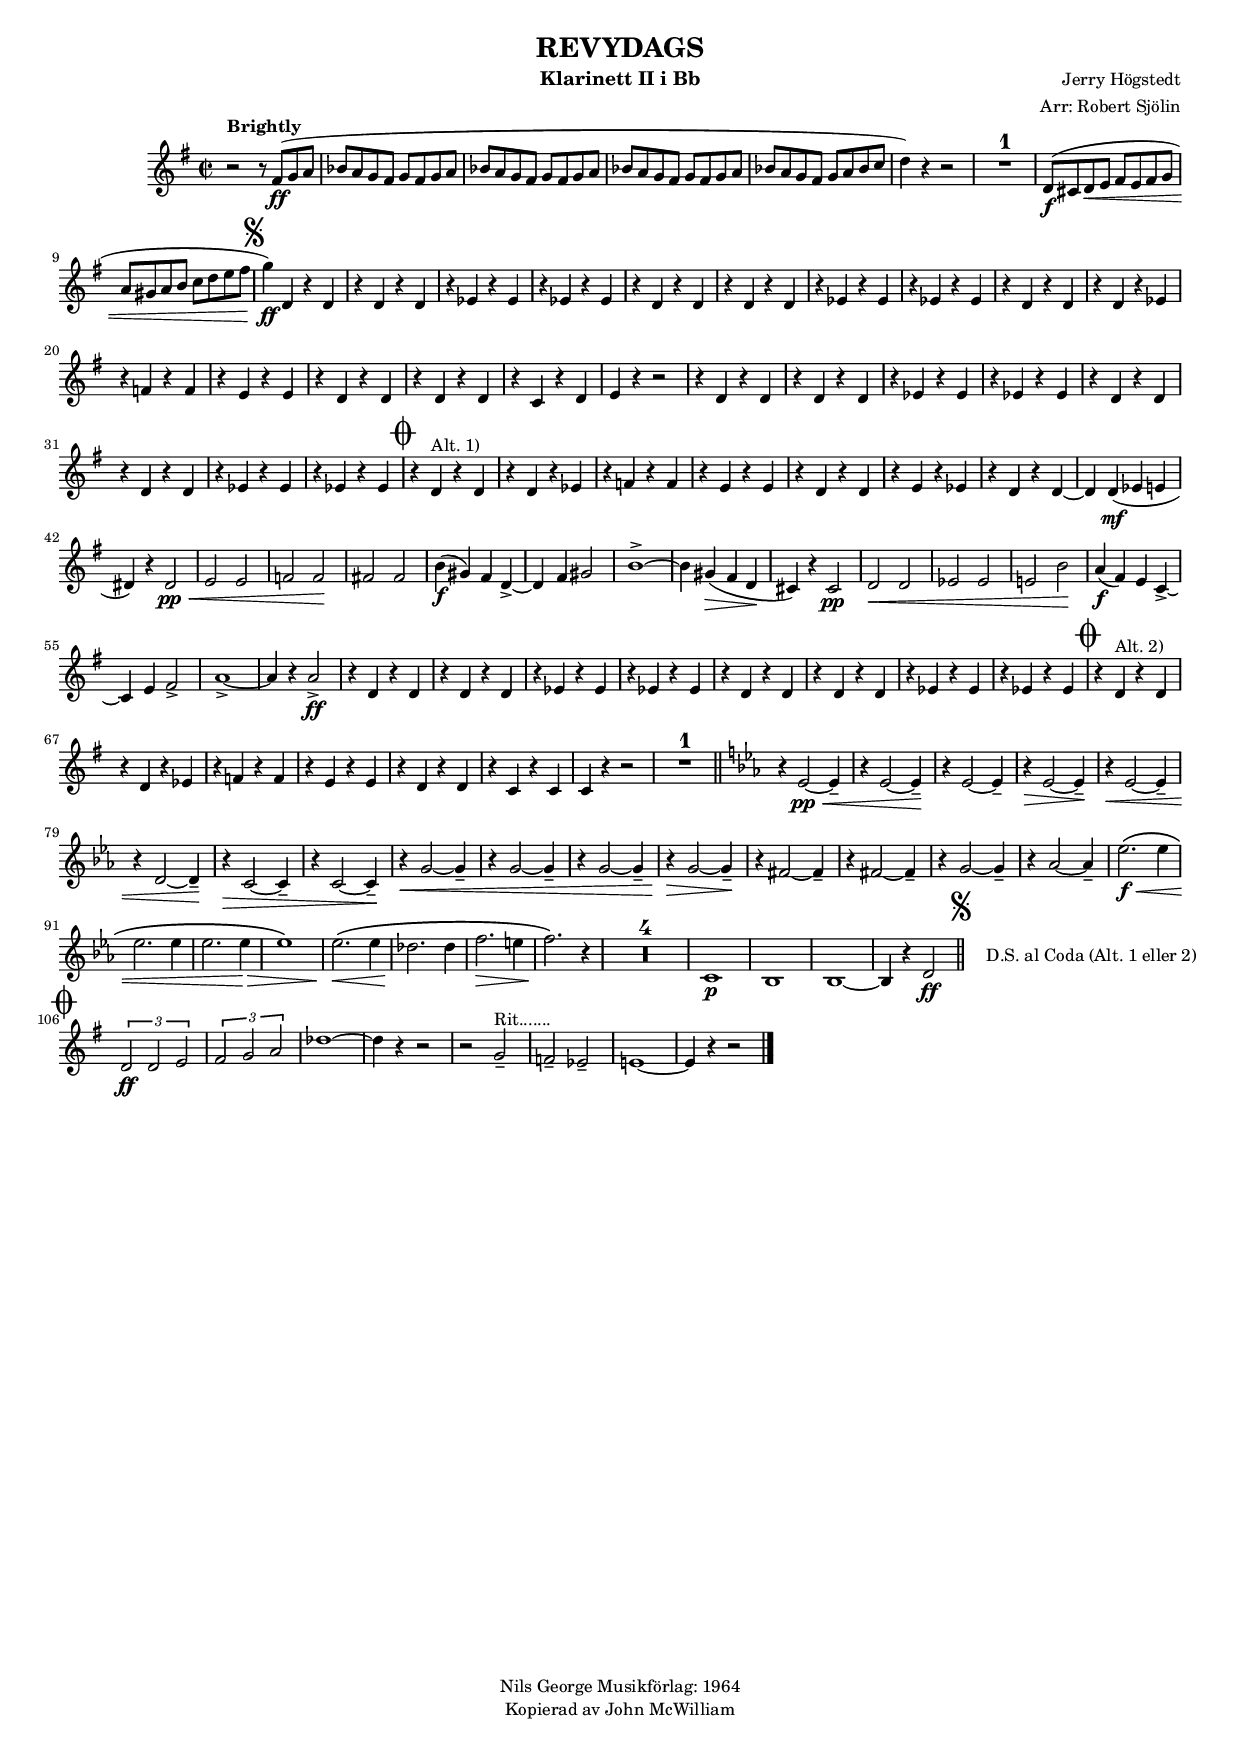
% Created on Fri Jun 22 15:35:37 CEST 2012
\version "2.14.2"
#(set-global-staff-size 15) % set staff-size when ready to print
\header {
	title = "REVYDAGS" 
 	composer = "Jerry Högstedt" 
 arranger = "Arr: Robert Sjölin" 
 	instrument = "Klarinett II i Bb" 
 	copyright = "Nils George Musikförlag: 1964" 
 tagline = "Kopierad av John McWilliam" 

}

%\language "svenska"


staffClarinetInBb = \new Staff {
    \time 2/2
%    \set Staff.instrumentName = "Clarinet in Bb"
    \set Staff.midiInstrument = "clarinet"
%    \transposition aiss,
    \key g \major
    \clef treble
    \compressFullBarRests
    \relative c' {     
    	    r2^\markup {\bold {Brightly}} r8 fis8\ff (g a |bes a g fis g fis g a
    	    bes a g fis g fis g a
    	    bes a g fis g fis g a |bes a g fis g a bes c |d4) r r2 
    	    R1^\markup{\normalsize\number 1} |d,8\f (cis d\< e fis e fis g 
    	    a gis a b c d e fis 
    	    \mark \markup { \musicglyph #"scripts.segno" }g4\ff) d, r d 
    	    r d r d |r ees r ees 
    	    r ees r ees |r d r d |r d r d |r ees r ees |r ees r ees |r d r d
    	    r d r ees |r f r f |r e r e |r d r d |r d r d |r c r d |e4 r r2
    	    r4 d r d |r d r d |r ees r ees |r ees r ees |r d r d |r d r d 
    	    r ees r ees |r ees r ees 
    	    \once \override Score.RehearsalMark #'font-size = #4
    	    \mark \markup { \musicglyph #"scripts.coda" }
    	    r d^\markup {Alt. 1)} r d |r d r ees |r f r f |r e r e
    	    r d r d |r e r ees |r d r d~ |d d\mf (ees e |dis) r dis2\pp\<
    	    e e |f f\! |fis! fis |b4\f (gis) fis d~-> |d fis gis2 |b1~-> 
    	    b4 gis\> ( fis d\! |cis) r cis2\pp |d\< d |ees ees |e! b'\! 
    	    a4\f (fis) e c~-> |c e fis2-> |a1~-> |a4 r a2->\ff |r4 d, r d
    	    r d r d |r ees r ees |r ees r ees | r d r d |r d r d |r ees r ees
    	    r ees r ees 
    	    \once \override Score.RehearsalMark #'font-size = #4
    	    \mark \markup { \musicglyph #"scripts.coda" }
    	    r d^\markup {Alt. 2)} r d |r d r ees | r f r f |r e r e | r d r d 
    	    r c r c |c r r2 |R1^\markup{\normalsize\number 1} \bar "||"
    	    \key ees \major
    	    r4 ees2~\pp\< ees4-- |r ees2~ ees4--\! |r ees2~ ees4-- 
    	    r\> ees2~ ees4--\!
    	    r\< ees2~ ees4-- |r d2~ d4--\! |r\> c2~ c4-- |r c2~ c4--\! 
    	    r4\< g'2~ g4-- |r4 g2~ g4-- |r4 g2~ g4-- |r4\> g2~ g4--\! 
    	    r fis2~ fis4--
    	    r fis2~ fis4-- |r4 g2~ g4-- |r aes2~ aes4-- |ees'2.\f\< \(ees4 
    	    ees2. ees4
    	    ees2. ees4\> |ees1\) |ees2.\<\( ees4 |des2.\! des4 |f2.\> e4 
    	    f2.\!\) r4 |R1*4 |c,1\p |bes |bes~ |bes4 r d2\ff \bar "||"
    	    \mark \markup { \musicglyph #"scripts.segno" }
    	    
\cadenzaOn
\stopStaff
  \override Staff.TimeSignature #'break-visibility = #end-of-line-invisible 
  \set Staff.explicitClefVisibility = #end-of-line-invisible 
  \set Staff.explicitKeySignatureVisibility = #end-of-line-invisible 
  \set Staff.printKeyCancellation = ##f 

\once \override TextScript #'extra-offset = #'( 2 . -3.5 )
        | s1*0^\markup { D.S. al Coda (Alt. 1 eller 2) } 

       \repeat unfold 4 {
          s4 s4 s4 s4
          \bar ""
        }
\startStaff
\cadenzaOff

% Coda on new line, use this:
     \break
     \once \override Score.RehearsalMark #'extra-offset = #'( -6.42 . 0.75 )
     \once \override Score.RehearsalMark #'font-size = #4
     \mark \markup { \musicglyph #"scripts.coda" }

   % The coda
   	\clef treble \key g \major
	\times 2/3 {d2\ff d e} |\times 2/3 {fis g a} |des1~ |des4 r r2 
	r g,--^\markup {Rit.......} |f-- ees-- |e!1~ |e4 r r2   	    
    \bar "|."
    }%end relative

}%end staff


\score {
	<<
		\staffClarinetInBb
	>>
	
	\midi {
	}

  \layout {ragged-last = ##t
  	  #(set-default-paper-size "a4")
  }
}

\paper {
	
}


